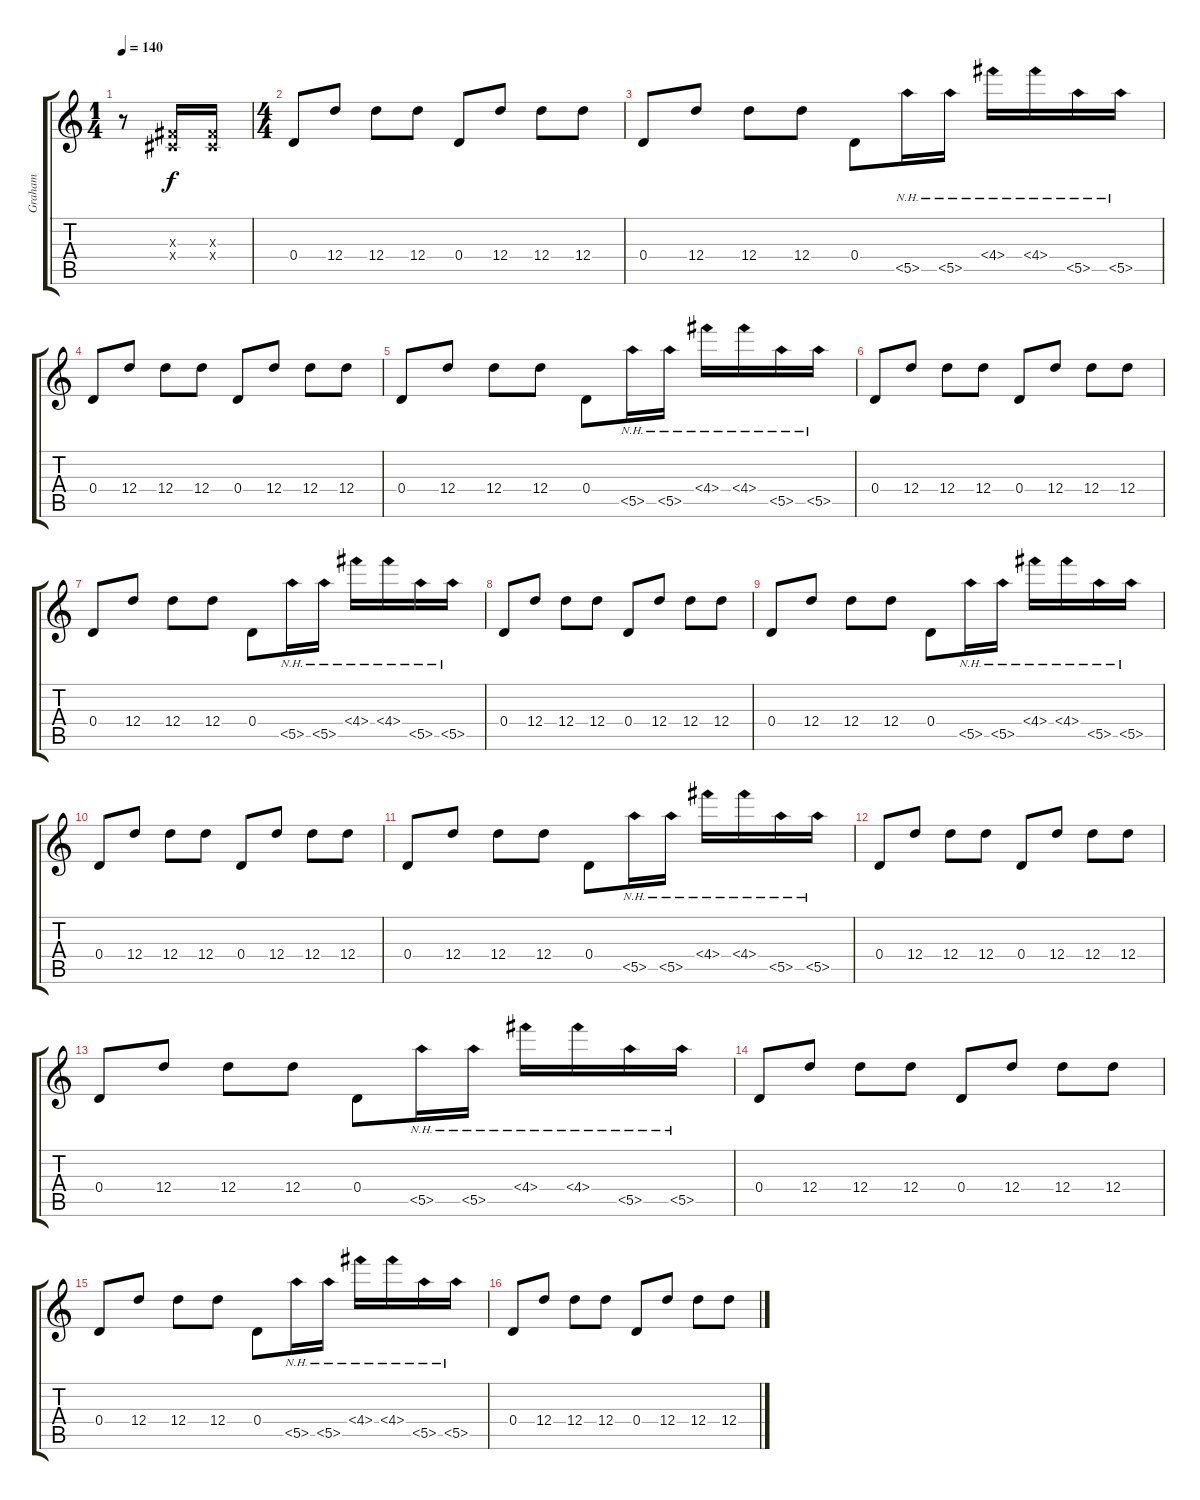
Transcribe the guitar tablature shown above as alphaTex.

\track ("Graham" "Graham") {instrument distortionguitar}
\staff {score tabs}
\tuning (E4 B3 G3 D3 A2 D2) {hide}
\ts (1 4)
\tempo 140
\clef g2
\ks c
r.8{dy f instrument distortionguitar} (-1.3{x} -1.4{x}).16 (-1.3{x} -1.4{x}).16 |
\ts (4 4)
0.4.8 12.4.8 12.4.8 12.4.8 0.4.8 12.4.8 12.4.8 12.4.8 |
0.4.8 12.4.8 12.4.8 12.4.8 0.4.8 5.5{nh}.16 5.5{nh}.16 4.4{nh}.16 4.4{nh}.16 5.5{nh}.16 5.5{nh}.16 |
0.4.8 12.4.8 12.4.8 12.4.8 0.4.8 12.4.8 12.4.8 12.4.8 |
0.4.8 12.4.8 12.4.8 12.4.8 0.4.8 5.5{nh}.16 5.5{nh}.16 4.4{nh}.16 4.4{nh}.16 5.5{nh}.16 5.5{nh}.16 |
0.4.8 12.4.8 12.4.8 12.4.8 0.4.8 12.4.8 12.4.8 12.4.8 |
0.4.8 12.4.8 12.4.8 12.4.8 0.4.8 5.5{nh}.16 5.5{nh}.16 4.4{nh}.16 4.4{nh}.16 5.5{nh}.16 5.5{nh}.16 |
0.4.8 12.4.8 12.4.8 12.4.8 0.4.8 12.4.8 12.4.8 12.4.8 |
0.4.8 12.4.8 12.4.8 12.4.8 0.4.8 5.5{nh}.16 5.5{nh}.16 4.4{nh}.16 4.4{nh}.16 5.5{nh}.16 5.5{nh}.16 |
0.4.8 12.4.8 12.4.8 12.4.8 0.4.8 12.4.8 12.4.8 12.4.8 |
0.4.8 12.4.8 12.4.8 12.4.8 0.4.8 5.5{nh}.16 5.5{nh}.16 4.4{nh}.16 4.4{nh}.16 5.5{nh}.16 5.5{nh}.16 |
0.4.8 12.4.8 12.4.8 12.4.8 0.4.8 12.4.8 12.4.8 12.4.8 |
0.4.8 12.4.8 12.4.8 12.4.8 0.4.8 5.5{nh}.16 5.5{nh}.16 4.4{nh}.16 4.4{nh}.16 5.5{nh}.16 5.5{nh}.16 |
0.4.8 12.4.8 12.4.8 12.4.8 0.4.8 12.4.8 12.4.8 12.4.8 |
0.4.8 12.4.8 12.4.8 12.4.8 0.4.8 5.5{nh}.16 5.5{nh}.16 4.4{nh}.16 4.4{nh}.16 5.5{nh}.16 5.5{nh}.16 |
0.4.8 12.4.8 12.4.8 12.4.8 0.4.8 12.4.8 12.4.8 12.4.8
